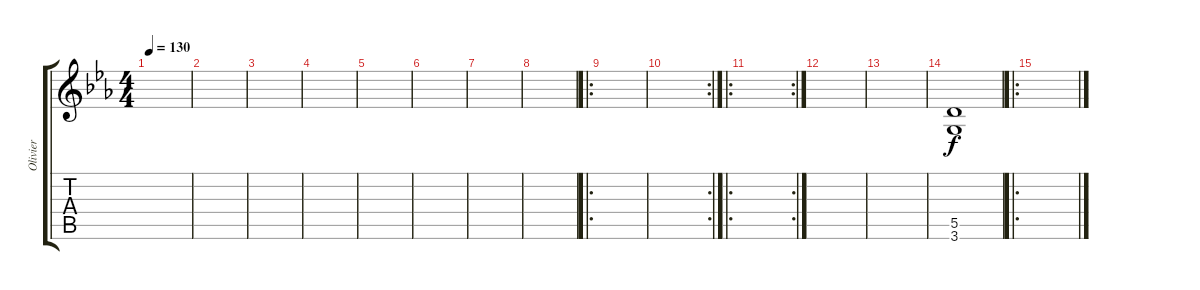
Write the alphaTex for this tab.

\track ("Olivier" "Olivier") {instrument overdrivenguitar}
\staff {score tabs}
\tuning (E4 B3 G3 D3 A2 E2) {hide}
\ts (4 4)
\tempo 130
\clef g2
\ks cminor
|
|
|
|
|
|
|
|
\ro
|
\rc 2
|
\ro
\rc 2
|
|
|
(5.5 3.6).1 |
\ro
